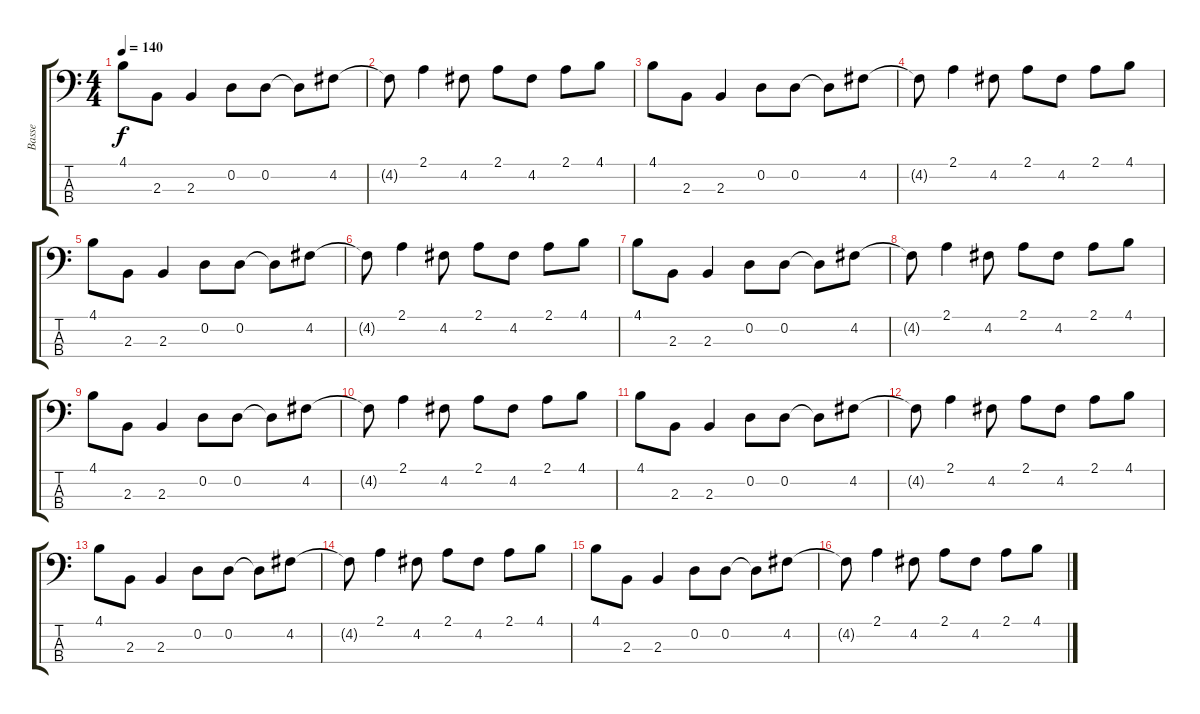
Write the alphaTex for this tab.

\track ("Basse" "Basse") {instrument acousticbass}
\staff {score tabs}
\tuning (G2 D2 A1 E1) {hide}
\ts (4 4)
\tempo 140
\clef f4
\ks c
4.1.8{dy f instrument acousticbass} 2.3.8 2.3.4 0.2.8 0.2.8 0.2{t}.8 4.2.8 |
4.2{t}.8 2.1.4 4.2.8 2.1.8 4.2.8 2.1.8 4.1.8 |
4.1.8 2.3.8 2.3.4 0.2.8 0.2.8 0.2{t}.8 4.2.8 |
4.2{t}.8 2.1.4 4.2.8 2.1.8 4.2.8 2.1.8 4.1.8 |
4.1.8 2.3.8 2.3.4 0.2.8 0.2.8 0.2{t}.8 4.2.8 |
4.2{t}.8 2.1.4 4.2.8 2.1.8 4.2.8 2.1.8 4.1.8 |
4.1.8 2.3.8 2.3.4 0.2.8 0.2.8 0.2{t}.8 4.2.8 |
4.2{t}.8 2.1.4 4.2.8 2.1.8 4.2.8 2.1.8 4.1.8 |
4.1.8 2.3.8 2.3.4 0.2.8 0.2.8 0.2{t}.8 4.2.8 |
4.2{t}.8 2.1.4 4.2.8 2.1.8 4.2.8 2.1.8 4.1.8 |
4.1.8 2.3.8 2.3.4 0.2.8 0.2.8 0.2{t}.8 4.2.8 |
4.2{t}.8 2.1.4 4.2.8 2.1.8 4.2.8 2.1.8 4.1.8 |
4.1.8 2.3.8 2.3.4 0.2.8 0.2.8 0.2{t}.8 4.2.8 |
4.2{t}.8 2.1.4 4.2.8 2.1.8 4.2.8 2.1.8 4.1.8 |
4.1.8 2.3.8 2.3.4 0.2.8 0.2.8 0.2{t}.8 4.2.8 |
4.2{t}.8 2.1.4 4.2.8 2.1.8 4.2.8 2.1.8 4.1.8
